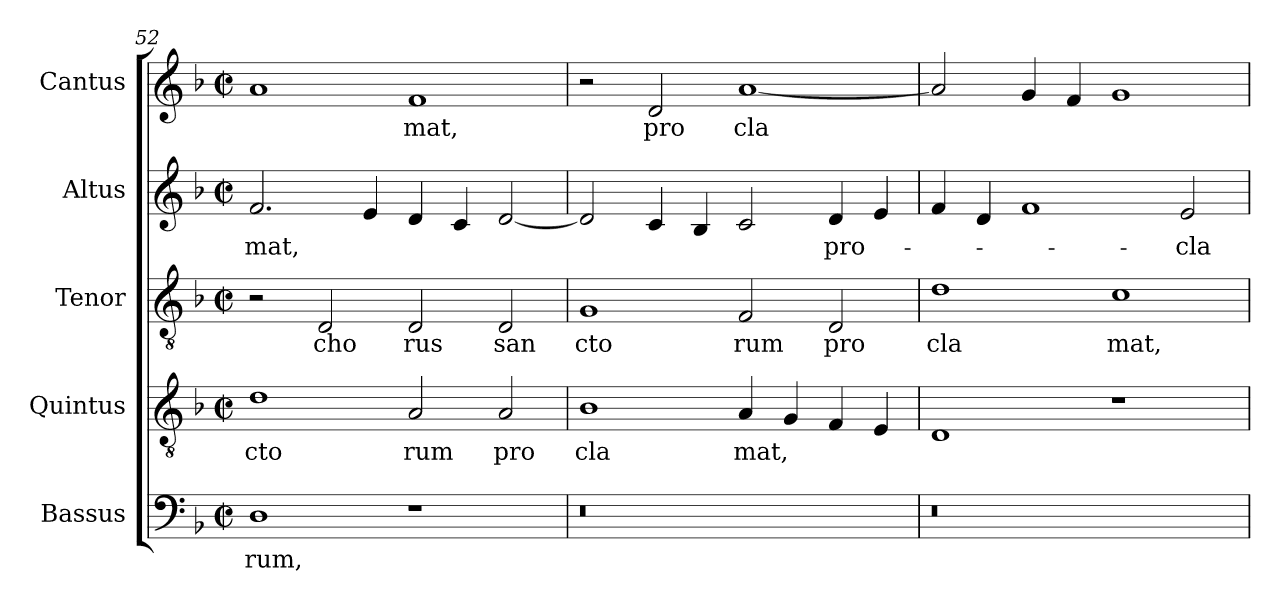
**kern	**text	**kern	**text	**kern	**text	**kern	**text	**kern	**text
*part5	*part5	*part4	*part4	*part3	*part3	*part2	*part2	*part1	*part1
*staff5	*staff5	*staff4	*staff4	*staff3	*staff3	*staff2	*staff2	*staff1	*staff1
*I"Bassus	*	*I"Quintus	*	*I"Tenor	*	*I"Altus	*	*I"Cantus	*
!!LO:LB:g=z
*clefF4	*	*clefGv2	*	*clefGv2	*	*clefG2	*	*clefG2	*
*k[b-]	*	*k[b-]	*	*k[b-]	*	*k[b-]	*	*k[b-]	*
*F:	*	*F:	*	*F:	*	*F:	*	*F:	*
*M2/2	*	*M2/2	*	*M2/2	*	*M2/2	*	*M2/2	*
*met(c|)	*	*met(c|)	*	*met(c|)	*	*met(c|)	*	*met(c|)	*
=52	=52	=52	=52	=52	=52	=52	=52	=52	=52
!	!LO:LY:b:cj	!	!LO:LY:b:cj	!	!	!	!LO:LY:b	!	!
1D	rum,	1d	cto	2r	.	2.f/	-mat,	1a	.
!	!	!	!	!	!LO:LY:b:cj	!	!	!	!
.	.	.	.	2D/	cho	.	.	.	.
.	.	.	.	.	.	4e/	.	.	.
!	!	!	!LO:LY:b:cj	!	!LO:LY:b:cj	!	!	!	!LO:LY:b:cj
1r	.	2A/	rum	2D/	rus	4d/	.	1f	-mat,
.	.	.	.	.	.	4c/	.	.	.
!	!	!	!LO:LY:b:cj	!	!LO:LY:b:cj	!	!	!	!
.	.	2A/	pro	2D/	san	[<2d/	.	.	.
=53	=53	=53	=53	=53	=53	=53	=53	=53	=53
!	!	!	!LO:LY:b:cj	!	!LO:LY:b:cj	!	!	!	!
0r	.	1B-	cla	1G	cto	2d/]	.	2r	.
!	!	!	!	!	!	!	!	!	!LO:LY:b:cj
.	.	.	.	.	.	4c/	.	2d/	pro
.	.	.	.	.	.	4B-/	.	.	.
!	!	!	!LO:LY:b	!	!LO:LY:b:cj	!	!	!	!LO:LY:b:cj
.	.	4A/	mat,	2F/	rum	2c/	.	[<1a	cla
.	.	4G/	.	.	.	.	.	.	.
!	!	!	!	!	!LO:LY:b:cj	!	!LO:LY:b	!	!
.	.	4F/	.	2D/	pro	4d/	pro-	.	.
.	.	4E/	.	.	.	4e/	.	.	.
=54	=54	=54	=54	=54	=54	=54	=54	=54	=54
!	!	!	!	!	!LO:LY:b:cj	!	!	!	!
0r	.	1D	.	1d	cla	4f/	.	2a/]	.
.	.	.	.	.	.	4d/	.	.	.
.	.	.	.	.	.	1f	.	4g/	.
.	.	.	.	.	.	.	.	4f/	.
!	!	!	!	!	!LO:LY:b:cj	!	!	!	!
.	.	1r	.	1c	mat,	.	.	1g	.
!	!	!	!	!	!	!	!LO:LY:b:cj	!	!
.	.	.	.	.	.	2e/	-cla-	.	.
=	=	=	=	=	=	=	=	=	=
*-	*-	*-	*-	*-	*-	*-	*-	*-	*-
